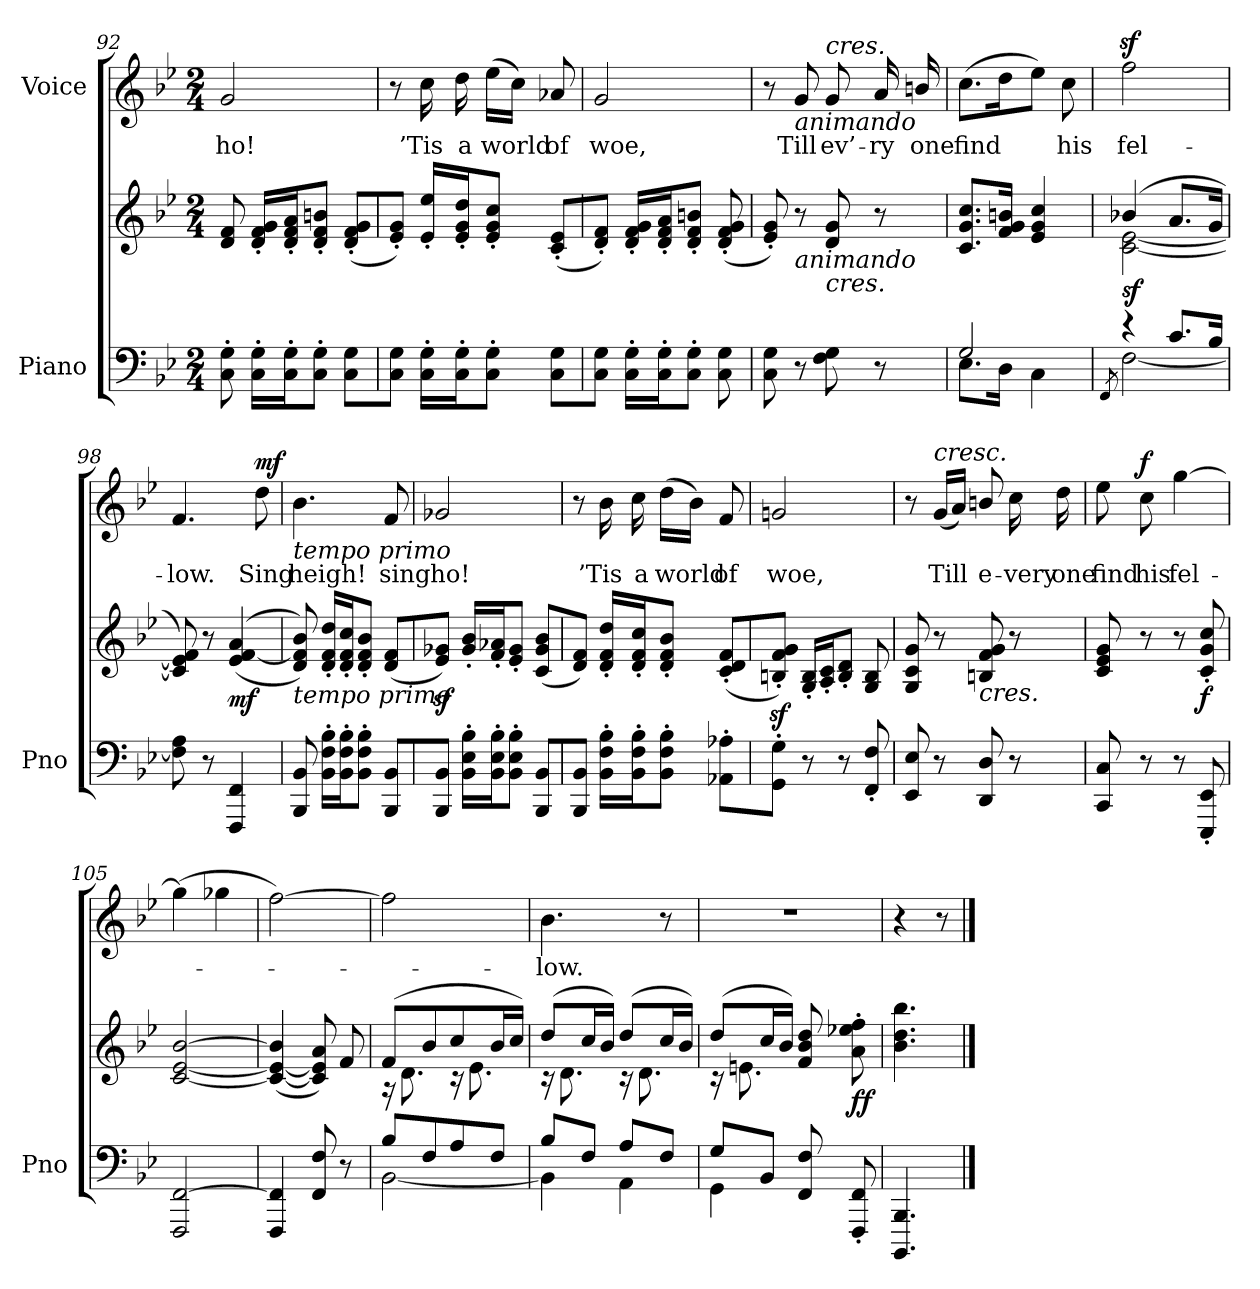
**kern	**kern	**dynam	**kern	**text	**dynam
*part2	*part2	*part2	*part1	*part1	*part1
*staff3	*staff2	*staff2/3	*staff1	*staff1	*staff1
*I"Piano	*	*	*I"Voice	*	*
*I'Pno	*	*	*	*	*
!!LO:LB:g=z
*clefF4	*clefG2	*	*clefG2	*	*
*k[b-e-]	*k[b-e-]	*	*k[b-e-]	*	*
*M2/4	*M2/4	*	*M2/4	*	*
=92	=92	=92	=92	=92	=92
!	!	!	!	!LO:LY:b	!
8C\' 8G\'	8d/ 8f/	.	2g/	ho!	.
16C\' 16G\'LL	16d/' 16f/' 16g/'LL	.	.	.	.
16C\' 16G\'J	16d/' 16f/' 16a/'J	.	.	.	.
8C\' 8G\'J	8d/' 8f/' 8bn/'J	.	.	.	.
8C\ 8G\L	(8d/' 8f/' 8g/'L	.	.	.	.
=93	=93	=93	=93	=93	=93
8C\ 8G\J	8e-/' 8g/'J)	.	8r	.	.
!	!	!	!	!LO:LY:b	!
16C\' 16G\'LL	16e-/' 16ee-/'LL	.	16cc\	’Tis	.
!	!	!	!	!LO:LY:b	!
16C\' 16G\'J	16e-/' 16g/' 16dd/'J	.	16dd\	a	.
!	!	!	!	!LO:LY:b	!
8C\' 8G\'J	8e-/' 8g/' 8cc/'J	.	(16ee-\LL	world	.
.	.	.	16cc\JJ)	.	.
!	!	!	!	!LO:LY:b	!
8C\ 8G\L	(8c/' 8e-/'L	.	8a-X/	of	.
=94	=94	=94	=94	=94	=94
!	!	!	!	!LO:LY:b	!
8C\ 8G\J	8d/' 8f/'J)	.	2g/	woe,	.
16C\' 16G\'LL	16d/' 16f/' 16g/'LL	.	.	.	.
16C\' 16G\'J	16d/' 16f/' 16a/'J	.	.	.	.
8C\' 8G\'J	8d/' 8f/' 8bn/'J	.	.	.	.
8C\ 8G\	(8d/' 8f/' 8g/'	.	.	.	.
!!LO:PB:g=z
=95	=95	=95	=95	=95	=95
8C\ 8G\	8e-/' 8g/')	.	8r	.	.
!	!	!	!LO:TX:b:i:t=animando	!	!
!	!LO:TX:b:i:t=animando	!	!	!	!
!	!	!	!	!LO:LY:b	!
8r	8r	.	8g/	Till	.
!	!	!	!LO:TX:a:i:t=cres.	!	!
!	!LO:TX:b:i:t=cres.	!	!	!	!
!	!	!	!	!LO:LY:b	!
8F\ 8G\	8d/ 8g/	.	8g/	ev’-	.
!	!	!	!	!LO:LY:b	!
8r	8r	.	16a/	-ry	.
!	!	!	!	!LO:LY:b	!
.	.	.	16bn/	one	.
=96	=96	=96	=96	=96	=96
*^	*	*	*	*	*
!	!	!	!	!	!LO:LY:b	!
2G/	8.E-\L	8.c/ 8.g/ 8.cc/L	.	(8.cc\L	find	.
.	16D\Jk	16f/ 16g/ 16bn/Jk	.	16dd\K	.	.
.	4C\	4e-/ 4g/ 4cc/	.	8ee-\J)	.	.
!	!	!	!	!	!LO:LY:b	!
.	.	.	.	8cc\	his	.
=97	=97	=97	=97	=97	=97	=97
.	8qFF/	.	.	.	.	.
*	*	*^	*	*	*	*
!	!	!	!	!LO:DY:b	!	!LO:LY:b	!
4r	[2F\	(4b-X/	[2c\ [2e-\	sf	2ffz>\	fel-	.
8.c/L	.	8.a/L	.	.	.	.	.
16B-/Jk	.	16g/Jk	.	.	.	.	.
*v	*v	*	*	*	*	*	*
*	*v	*v	*	*	*	*
=98	=98	=98	=98	=98	=98
!	!	!	!	!LO:LY:b	!
8F\] 8A\	8c/] 8e-/] 8f/)	.	4.f/	-low.	.
8r	8r	.	.	.	.
!	!	!LO:DY:b	!	!	!
4FFF/ 4FF/	((<4e-/ [<4f/ 4a/	mf	.	.	.
!	!	!	!	!LO:LY:b	!LO:DY:a
.	.	.	8dd\	Sing	mf
!!LO:LB:g=z
=99	=99	=99	=99	=99	=99
!	!	!	!LO:TX:b:i:t=tempo primo	!	!
!	!LO:TX:b:i:t=tempo primo	!	!	!	!
!	!	!	!	!LO:LY:b	!
8BBB-/ 8BB-/	8d/ 8f/] 8b-/))	.	4.b-\	heigh!	.
16BB-\' 16F\' 16B-\'LL	16d/' 16f/' 16dd/'LL	.	.	.	.
16BB-\' 16F\' 16B-\'J	16d/' 16f/' 16cc/'J	.	.	.	.
8BB-\' 8F\' 8B-\'J	8d/' 8f/' 8b-/'J	.	.	.	.
!	!	!	!	!LO:LY:b	!
8BBB-/ 8BB-/L	(8d/ 8f/L	.	8f/	sing	.
=100	=100	=100	=100	=100	=100
!	!	!	!	!LO:LY:b	!
8BBB-/ 8BB-/J	8e-/z< 8g-X/z<J)	.	2g-X/	ho!	.
16BB-\' 16E-\' 16B-\'LL	16g-/' 16b-/'LL	.	.	.	.
16BB-\' 16E-\' 16B-\'J	16f/' 16a-X/'J	.	.	.	.
8BB-\' 8E-\' 8B-\'J	8e-/' 8g-/'J	.	.	.	.
8BBB-/ 8BB-/L	(8c/ 8g-/ 8b-/L	.	.	.	.
=101	=101	=101	=101	=101	=101
8BBB-/ 8BB-/J	8d/ 8f/J)	.	8r	.	.
!	!	!	!	!LO:LY:b	!
16BB-\' 16F\' 16B-\'LL	16d/' 16f/' 16dd/'LL	.	16b-\	’Tis	.
!	!	!	!	!LO:LY:b	!
16BB-\' 16F\' 16B-\'J	16d/' 16f/' 16cc/'J	.	16cc\	a	.
!	!	!	!	!LO:LY:b	!
8BB-\' 8F\' 8B-\'J	8d/' 8f/' 8b-/'J	.	(16dd\LL	world	.
.	.	.	16b-\JJ)	.	.
!	!	!	!	!LO:LY:b	!
8AA-X\' 8A-X\'L	(8c/' 8d/' 8f/'L	.	8f/	of	.
=102	=102	=102	=102	=102	=102
!	!	!	!	!LO:LY:b	!
8GG\' 8G\'J	8Bn/z<' 8f/z<' 8g/z<'J)	.	2gn/	woe,	.
8r	16G/' 16B/'LL	.	.	.	.
.	16A/' 16c/'J	.	.	.	.
8r	8B/' 8d/'J	.	.	.	.
8FF/' 8F/'	8G/ 8B/	.	.	.	.
!!LO:LB:g=z
=103	=103	=103	=103	=103	=103
8EE-/ 8E-/	8G/ 8c/ 8g/	.	8r	.	.
!	!	!	!LO:TX:a:i:t=cresc.	!	!
!	!	!	!	!LO:LY:b	!
8r	8r	.	(16g/LL	Till	.
.	.	.	16a/JJ)	.	.
!	!LO:TX:b:i:t=cres.	!	!	!	!
!	!	!	!	!LO:LY:b	!
8DD/ 8D/	8Bn/ 8f/ 8g/	.	8bn/	e-	.
!	!	!	!	!LO:LY:b	!
8r	8r	.	16cc\	-very	.
!	!	!	!	!LO:LY:b	!
.	.	.	16dd\	one	.
=104	=104	=104	=104	=104	=104
!	!	!	!	!LO:LY:b	!
8CC/ 8C/	8c/ 8e-/ 8g/	.	8ee-\	find	.
!	!	!	!	!LO:LY:b	!LO:DY:a
8r	8r	.	8cc\	his	f
!	!	!	!	!LO:LY:b	!
8r	8r	.	[4gg\	fel-	.
!	!	!LO:DY:b	!	!	!
8EEE-/' 8EE-/'	8c/' 8g/' 8cc/'	f	.	.	.
=105	=105	=105	=105	=105	=105
2FFF/ [2FF/	[2c/ [2e-/ [2b-/	.	(4gg\]	.	.
.	.	.	4gg-X\	.	.
=106	=106	=106	=106	=106	=106
4FFF/ 4FF/]	(4c/_ 4e-/_ 4b-/]	.	[2ff\)	.	.
8FF/ 8F/	8c/] 8e-/] 8a/)	.	.	.	.
8r	8f/	.	.	.	.
!!LO:LB:g=z
=107	=107	=107	=107	=107	=107
*^	*^	*	*	*	*
!	!	!	!	!LO:DY:b	!	!	!
!	!	!	!	!LO:DY:n=1:b	!	!	!
8B-/L	[2BB-\	(8f/L	16r	other-dynamics f	2ff\]	.	.
.	.	.	8.d\	.	.	.	.
8F/	.	8b-/	.	.	.	.	.
8A/	.	8cc/	16r	.	.	.	.
.	.	.	8.e-\	.	.	.	.
8F/J	.	16b-/L	.	.	.	.	.
.	.	16cc/JJ)	.	.	.	.	.
=108	=108	=108	=108	=108	=108	=108	=108
!	!	!	!	!	!	!LO:LY:b	!
8B-/L	4BB-\]	(8dd/L	16r	.	4.b-\	-low.	.
.	.	.	8.d\	.	.	.	.
8F/J	.	16cc/L	.	.	.	.	.
.	.	16b-/JJ)	.	.	.	.	.
8A/L	4AA\	(8dd/L	16r	.	.	.	.
.	.	.	8.d\	.	.	.	.
8F/J	.	16cc/L	.	.	8r	.	.
.	.	16b-/JJ)	.	.	.	.	.
=109	=109	=109	=109	=109	=109	=109	=109
8G/L	4GG\	(8dd/L	16r	.	2r	.	.
.	.	.	8.en\	.	.	.	.
8BB-/J	.	16cc/L	.	.	.	.	.
.	.	16b-/JJ)	.	.	.	.	.
8FF/ 8F/	4ryy	8f/ 8b-/ 8dd/	4ryy	.	.	.	.
!	!	!	!	!LO:DY:b	!	!	!
8FFF/' 8FF/'	.	8a\' 8ee-X\' 8ff\'	.	ff	.	.	.
*v	*v	*	*	*	*	*	*
*	*v	*v	*	*	*	*
=110	=110	=110	=110	=110	=110
4.BBBB-/ 4.BBB-/	4.b-\ 4.dd\ 4.bb-\	.	4r	.	.
.	.	.	8r	.	.
==	==	==	==	==	==
*-	*-	*-	*-	*-	*-
